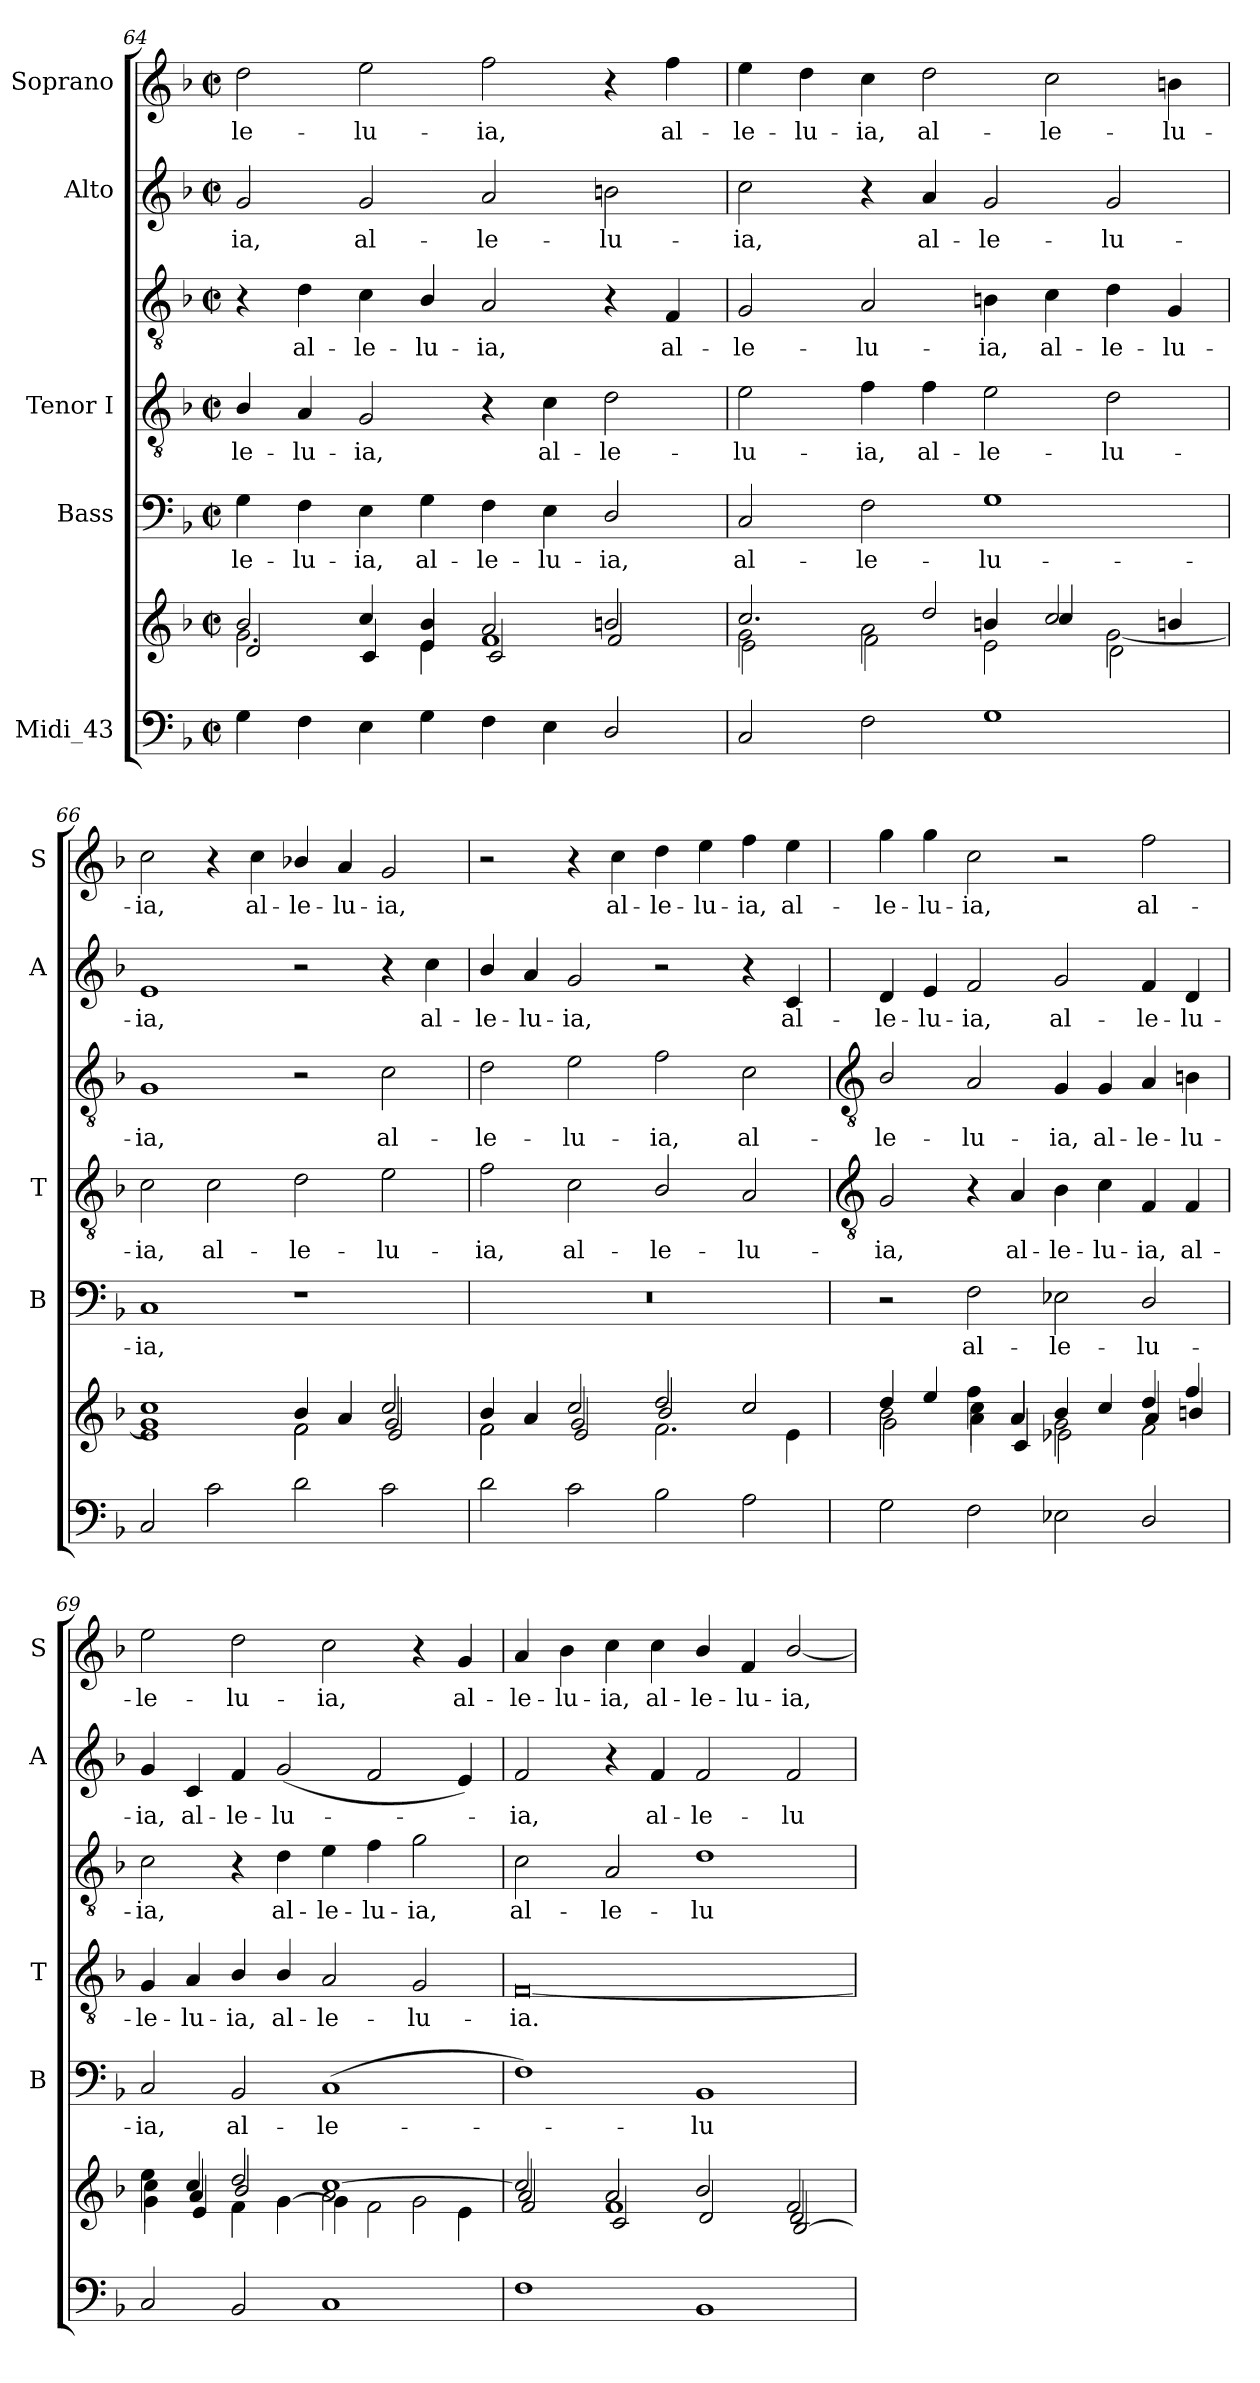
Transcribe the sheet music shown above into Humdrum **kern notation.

**kern	**kern	**kern	**text	**kern	**text	**kern	**text	**kern	**text	**kern	**text
*part5	*part5	*part4	*part4	*part3	*part3	*part3	*part3	*part2	*part2	*part1	*part1
*staff7	*staff6	*staff5	*staff5	*staff4	*staff4	*staff3	*staff3	*staff2	*staff2	*staff1	*staff1
*I"Midi_43	*	*I"Bass	*	*I"Tenor I	*	*	*	*I"Alto	*	*I"Soprano	*
*	*	*I'B	*	*I'T	*	*	*	*I'A	*	*I'S	*
!!LO:LB:g=z
*clefF4	*clefG2	*clefF4	*	*clefGv2	*	*clefGv2	*	*clefG2	*	*clefG2	*
*k[b-]	*k[b-]	*k[b-]	*	*k[b-]	*	*k[b-]	*	*k[b-]	*	*k[b-]	*
*F:	*F:	*F:	*	*F:	*	*F:	*	*F:	*	*F:	*
*M4/2	*M4/2	*M4/2	*	*M4/2	*	*M4/2	*	*M4/2	*	*M4/2	*
*met(c|)	*met(c|)	*met(c|)	*	*met(c|)	*	*met(c|)	*	*met(c|)	*	*met(c|)	*
=64	=64	=64	=64	=64	=64	=64	=64	=64	=64	=64	=64
*	*^	*	*	*	*	*	*	*	*	*	*
*	*	*^	*	*	*	*	*	*	*	*	*	*
!	!	!	!	!	!LO:LY:b	!	!LO:LY:b	!	!	!	!LO:LY:b	!	!LO:LY:b
4G	2b-/	2.g\	2d/	4G	-le-	4B-/	-le-	4r	.	2g	-ia,	2dd	-le-
!	!	!	!	!	!LO:LY:b	!	!LO:LY:b	!	!LO:LY:b	!	!	!	!
4F	.	.	.	4F	-lu-	4A	-lu-	4d	-al-	.	.	.	.
!	!	!	!	!	!LO:LY:b	!	!LO:LY:b	!	!LO:LY:b	!	!LO:LY:b	!	!LO:LY:b
4E	4cc/	.	4c/	4E	-ia,	2G	-ia,	4c	-le-	2g	al-	2ee	-lu-
!	!	!	!	!	!LO:LY:b	!	!	!	!LO:LY:b	!	!	!	!
4G	4b-/	4e\	4e/	4G	al-	.	.	4B-/	-lu-	.	.	.	.
!	!	!	!	!	!LO:LY:b	!	!	!	!LO:LY:b	!	!LO:LY:b	!	!LO:LY:b
4F	2a/	1f\	2c/	4F	-le-	4r	.	2A	-ia,	2a	-le-	2ff	-ia,
!	!	!	!	!	!LO:LY:b	!	!LO:LY:b	!	!	!	!	!	!
4E	.	.	.	4E	-lu-	4c	al-	.	.	.	.	.	.
!	!	!	!	!	!LO:LY:b	!	!LO:LY:b	!	!	!	!LO:LY:b	!	!
2D/	2bn/	.	2f/	2D/	-ia,	2d	-le-	4r	.	2bn	-lu-	4r	.
!	!	!	!	!	!	!	!	!	!LO:LY:b	!	!	!	!LO:LY:b
.	.	.	.	.	.	.	.	4F	al-	.	.	4ff	al-
=65	=65	=65	=65	=65	=65	=65	=65	=65	=65	=65	=65	=65	=65
!	!	!	!	!	!LO:LY:b	!	!LO:LY:b	!	!LO:LY:b	!	!LO:LY:b	!	!LO:LY:b
2C	2.cc/	2g\	2e\	2C	al-	2e	-lu-	2G	-le-	2cc	-ia,	4ee	-le-
!	!	!	!	!	!	!	!	!	!	!	!	!	!LO:LY:b
.	.	.	.	.	.	.	.	.	.	.	.	4dd	-lu-
!	!	!	!	!	!LO:LY:b	!	!LO:LY:b	!	!LO:LY:b	!	!	!	!LO:LY:b
2F	.	2a\	2f\	2F	-le-	4f	-ia,	2A	-lu-	4r	.	4cc	-ia,
!	!	!	!	!	!	!	!LO:LY:b	!	!	!	!LO:LY:b	!	!LO:LY:b
.	2dd/	.	.	.	.	4f	al-	.	.	4a	al-	2dd	al-
!	!	!	!	!	!LO:LY:b	!	!LO:LY:b	!	!LO:LY:b	!	!LO:LY:b	!	!
1G	.	4bn/	2e\	1G	-lu-	2e	-le-	4Bn	-ia,	2g	-le-	.	.
!	!	!	!	!	!	!	!	!	!LO:LY:b	!	!	!	!LO:LY:b
.	2cc/	4cc/	.	.	.	.	.	4c	al-	.	.	2cc	-le-
!	!	!	!	!	!	!	!LO:LY:b	!	!LO:LY:b	!	!LO:LY:b	!	!
.	.	[2g\	2d\	.	.	2d	-lu-	4d	-le-	2g	-lu-	.	.
!	!	!	!	!	!	!	!	!	!LO:LY:b	!	!	!	!LO:LY:b
.	4bn/	.	.	.	.	.	.	4G	-lu-	.	.	4bn	-lu-
=66	=66	=66	=66	=66	=66	=66	=66	=66	=66	=66	=66	=66	=66
!	!	!	!	!	!LO:LY:b	!	!LO:LY:b	!	!LO:LY:b	!	!LO:LY:b	!	!LO:LY:b
2C	1cc/	1g\]	1e\	1C	-ia,	2c	-ia,	1G	-ia,	1e	-ia,	2cc	-ia,
!	!	!	!	!	!	!	!LO:LY:b	!	!	!	!	!	!
2c	.	.	.	.	.	2c	al-	.	.	.	.	4r	.
!	!	!	!	!	!	!	!	!	!	!	!	!	!LO:LY:b
.	.	.	.	.	.	.	.	.	.	.	.	4cc	al-
!	!	!	!	!	!	!	!LO:LY:b	!	!	!	!	!	!LO:LY:b
2d	4b-/	2f\	2f\	1r	.	2d	-le-	2r	.	2r	.	4b-X/	-le-
!	!	!	!	!	!	!	!	!	!	!	!	!	!LO:LY:b
.	4a/	.	.	.	.	.	.	.	.	.	.	4a	-lu-
!	!	!	!	!	!	!	!LO:LY:b	!	!LO:LY:b	!	!	!	!LO:LY:b
2c	2cc/	2g/	2e/	.	.	2e	-lu-	2c	al-	4r	.	2g	-ia,
!	!	!	!	!	!	!	!	!	!	!	!LO:LY:b	!	!
.	.	.	.	.	.	.	.	.	.	4cc	al-	.	.
=67	=67	=67	=67	=67	=67	=67	=67	=67	=67	=67	=67	=67	=67
!	!	!	!	!	!	!	!LO:LY:b	!	!LO:LY:b	!	!LO:LY:b	!	!
2d	4b-/	2f\	2f\	0r	.	2f	-ia,	2d	-le-	4b-/	-le-	2r	.
!	!	!	!	!	!	!	!	!	!	!	!LO:LY:b	!	!
.	4a/	.	.	.	.	.	.	.	.	4a	-lu-	.	.
!	!	!	!	!	!	!	!LO:LY:b	!	!LO:LY:b	!	!LO:LY:b	!	!
2c	2cc/	2g/	2e/	.	.	2c	al-	2e	-lu-	2g	-ia,	4r	.
!	!	!	!	!	!	!	!	!	!	!	!	!	!LO:LY:b
.	.	.	.	.	.	.	.	.	.	.	.	4cc	al-
!	!	!	!	!	!	!	!LO:LY:b	!	!LO:LY:b	!	!	!	!LO:LY:b
2B-	2dd/	2b-/	2.f\	.	.	2B-/	-le-	2f	-ia,	2r	.	4dd	-le-
!	!	!	!	!	!	!	!	!	!	!	!	!	!LO:LY:b
.	.	.	.	.	.	.	.	.	.	.	.	4ee	-lu-
!	!	!	!	!	!	!	!LO:LY:b	!	!LO:LY:b	!	!	!	!LO:LY:b
2A	2cc/	2cc/	.	.	.	2A	-lu-	2c	al-	4r	.	4ff	-ia,
!	!	!	!	!	!	!	!	!	!	!	!LO:LY:b	!	!LO:LY:b
.	.	.	4e\	.	.	.	.	.	.	4c	al-	4ee	al-
!!LO:LB:g=z
=68	=68	=68	=68	=68	=68	=68	=68	=68	=68	=68	=68	=68	=68
*	*	*	*	*	*	*clefGv2	*	*clefGv2	*	*	*	*	*
!	!	!	!	!	!	!	!LO:LY:b	!	!LO:LY:b	!	!LO:LY:b	!	!LO:LY:b
2G	4dd/	2b-\	2g\	2r	.	2G	-ia,	2B-/	-le-	4d	-le-	4gg	-le-
!	!	!	!	!	!	!	!	!	!	!	!LO:LY:b	!	!LO:LY:b
.	4ee/	.	.	.	.	.	.	.	.	4e	-lu-	4gg	-lu-
!	!	!	!	!	!LO:LY:b	!	!	!	!LO:LY:b	!	!LO:LY:b	!	!LO:LY:b
2F	4ff\	4cc\	4a\	2F	al-	4r	.	2A	-lu-	2f	-ia,	2cc	-ia,
!	!	!	!	!	!	!	!LO:LY:b	!	!	!	!	!	!
.	4a/	4a/	4c/	.	.	4A	al-	.	.	.	.	.	.
!	!	!	!	!	!LO:LY:b	!	!LO:LY:b	!	!LO:LY:b	!	!LO:LY:b	!	!
2E-X	4b-/	2g\	2e-X\	2E-X	-le-	4B-	-le-	4G	-ia,	2g	al-	2r	.
!	!	!	!	!	!	!	!LO:LY:b	!	!LO:LY:b	!	!	!	!
.	4cc/	.	.	.	.	4c	-lu-	4G	al-	.	.	.	.
!	!	!	!	!	!LO:LY:b	!	!LO:LY:b	!	!LO:LY:b	!	!LO:LY:b	!	!LO:LY:b
2D/	4dd/	4a/	2f\	2D/	-lu-	4F	-ia,	4A	-le-	4f	-le-	2ff	al-
!	!	!	!	!	!	!	!LO:LY:b	!	!LO:LY:b	!	!LO:LY:b	!	!
.	4ff/	4bn/	.	.	.	4F	al-	4Bn	-lu-	4d	-lu-	.	.
=69	=69	=69	=69	=69	=69	=69	=69	=69	=69	=69	=69	=69	=69
!	!	!	!	!	!LO:LY:b	!	!LO:LY:b	!	!LO:LY:b	!	!LO:LY:b	!	!LO:LY:b
2C	4ee\	4cc\	4g\	2C	-ia,	4G	le-	2c	-ia,	4g	-ia,	2ee	-le-
!	!	!	!	!	!	!	!LO:LY:b	!	!	!	!LO:LY:b	!	!
.	4cc/	4a/	4e/	.	.	4A	-lu-	.	.	4c	al-	.	.
!	!	!	!	!	!LO:LY:b	!	!LO:LY:b	!	!	!	!LO:LY:b	!	!LO:LY:b
2BB-	2dd/	2b-/	4f\	2BB-	al-	4B-/	-ia,	4r	.	4f	-le-	2dd	-lu-
!	!	!	!	!	!	!	!LO:LY:b	!	!LO:LY:b	!	!LO:LY:b	!	!
.	.	.	[4g\	.	.	4B-/	al-	4d	al-	(<2g	-lu-	.	.
!	!	!	!	!	!LO:LY:b	!	!LO:LY:b	!	!LO:LY:b	!	!	!	!LO:LY:b
1C	[1cc/	2a\	4g\]	(<1C	-le-	2A	-le-	4e	-le-	.	.	2cc	-ia,
!	!	!	!	!	!	!	!	!	!LO:LY:b	!	!	!	!
.	.	.	2f\	.	.	.	.	4f	-lu-	2f	.	.	.
!	!	!	!	!	!	!	!LO:LY:b	!	!LO:LY:b	!	!	!	!
.	.	2g\	.	.	.	2G	-lu-	2g	-ia,	.	.	4r	.
!	!	!	!	!	!	!	!	!	!	!	!	!	!LO:LY:b
.	.	.	4e\	.	.	.	.	.	.	4e)	.	4g	al-
=70	=70	=70	=70	=70	=70	=70	=70	=70	=70	=70	=70	=70	=70
!	!	!	!	!	!	!	!LO:LY:b	!	!LO:LY:b	!	!LO:LY:b	!	!LO:LY:b
1F	2cc/]	2a/	2f/	1F)	.	[0F	-ia.	2c	-al-	2f	ia,	4a	-le-
!	!	!	!	!	!	!	!	!	!	!	!	!	!LO:LY:b
.	.	.	.	.	.	.	.	.	.	.	.	4b-	-lu-
!	!	!	!	!	!	!	!	!	!LO:LY:b	!	!	!	!LO:LY:b
.	2a/	1f\	2c/	.	.	.	.	2A	-le-	4r	.	4cc	-ia,
!	!	!	!	!	!	!	!	!	!	!	!LO:LY:b	!	!LO:LY:b
.	.	.	.	.	.	.	.	.	.	4f	al-	4cc	al-
!	!	!	!	!	!LO:LY:b	!	!	!	!LO:LY:b	!	!LO:LY:b	!	!LO:LY:b
1BB-	2b-/	.	2d/	1BB-	lu-	.	.	1d	-lu-	2f	-le-	4b-/	-le-
!	!	!	!	!	!	!	!	!	!	!	!	!	!LO:LY:b
.	.	.	.	.	.	.	.	.	.	.	.	4f	-lu-
!	!	!	!	!	!	!	!	!	!	!	!LO:LY:b	!	!LO:LY:b
.	2f/	2d/	[2B-/	.	.	.	.	.	.	2f	-lu-	[2b-/	-ia,
*	*v	*v	*v	*	*	*	*	*	*	*	*	*	*
=	=	=	=	=	=	=	=	=	=	=	=
*-	*-	*-	*-	*-	*-	*-	*-	*-	*-	*-	*-
